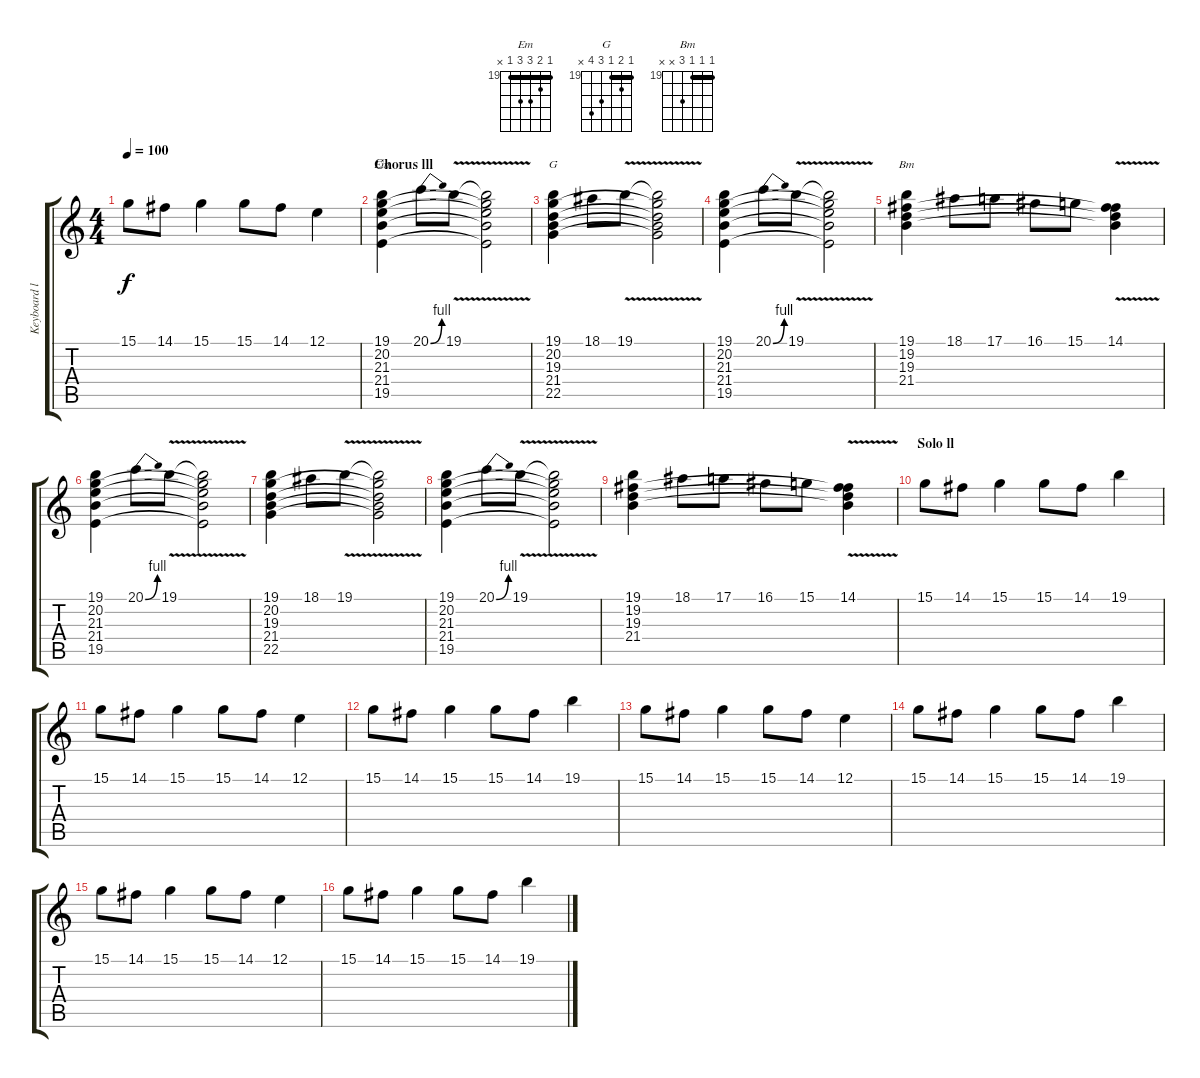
\track ("Keyboard l" "Keyboard l") {instrument stringensemble1}
\staff {score tabs}
\tuning (E4 B3 G3 D3 A2 E2) {hide}
\chord ("Em" 19 20 21 21 19 x) {firstfret 19 barre 19}
\chord ("G" 19 20 19 21 22 x) {firstfret 19 barre 19}
\chord ("Bm" 19 19 19 21 x x) {firstfret 19 barre 19}
\ts (4 4)
\tempo 100
\clef g2
\ks c
15.1.8{dy f} 14.1.8 15.1.4 15.1.8 14.1.8 12.1.4 |
\section ("" "Chorus lll")
(19.1 20.2 21.3 21.4 19.5).4{ch "Em"} 20.1{be (bend 0 0 60 4)}.8 19.1{v}.8 (19.1{t} 20.2{t} 21.3{t} 21.4{t} 19.5{t}).2 |
(19.1 20.2 19.3 21.4 22.5).4{ch "G"} 18.1.8 19.1{v}.8 (19.1{t} 20.2{t} 19.3{t} 21.4{t} 22.5{t}).2 |
(19.1 20.2 21.3 21.4 19.5).4 20.1{be (bend 0 0 60 4)}.8 19.1{v}.8 (19.1{t} 20.2{t} 21.3{t} 21.4{t} 19.5{t}).2 |
(19.1 19.2 19.3 21.4).4{ch "Bm"} 18.1.8 17.1.8 16.1.8 15.1.8 (14.1{v} 19.2{t} 19.3{t} 21.4{t}).4 |
(19.1 20.2 21.3 21.4 19.5).4 20.1{be (bend 0 0 60 4)}.8 19.1{v}.8 (19.1{t} 20.2{t} 21.3{t} 21.4{t} 19.5{t}).2 |
(19.1 20.2 19.3 21.4 22.5).4 18.1.8 19.1{v}.8 (19.1{t} 20.2{t} 19.3{t} 21.4{t} 22.5{t}).2 |
(19.1 20.2 21.3 21.4 19.5).4 20.1{be (bend 0 0 60 4)}.8 19.1{v}.8 (19.1{t} 20.2{t} 21.3{t} 21.4{t} 19.5{t}).2 |
(19.1 19.2 19.3 21.4).4 18.1.8 17.1.8 16.1.8 15.1.8 (14.1{v} 19.2{t} 19.3{t} 21.4{t}).4 |
\section ("" "Solo ll")
15.1.8 14.1.8 15.1.4 15.1.8 14.1.8 19.1.4 |
15.1.8 14.1.8 15.1.4 15.1.8 14.1.8 12.1.4 |
15.1.8 14.1.8 15.1.4 15.1.8 14.1.8 19.1.4 |
15.1.8 14.1.8 15.1.4 15.1.8 14.1.8 12.1.4 |
15.1.8 14.1.8 15.1.4 15.1.8 14.1.8 19.1.4 |
15.1.8 14.1.8 15.1.4 15.1.8 14.1.8 12.1.4 |
15.1.8 14.1.8 15.1.4 15.1.8 14.1.8 19.1.4
